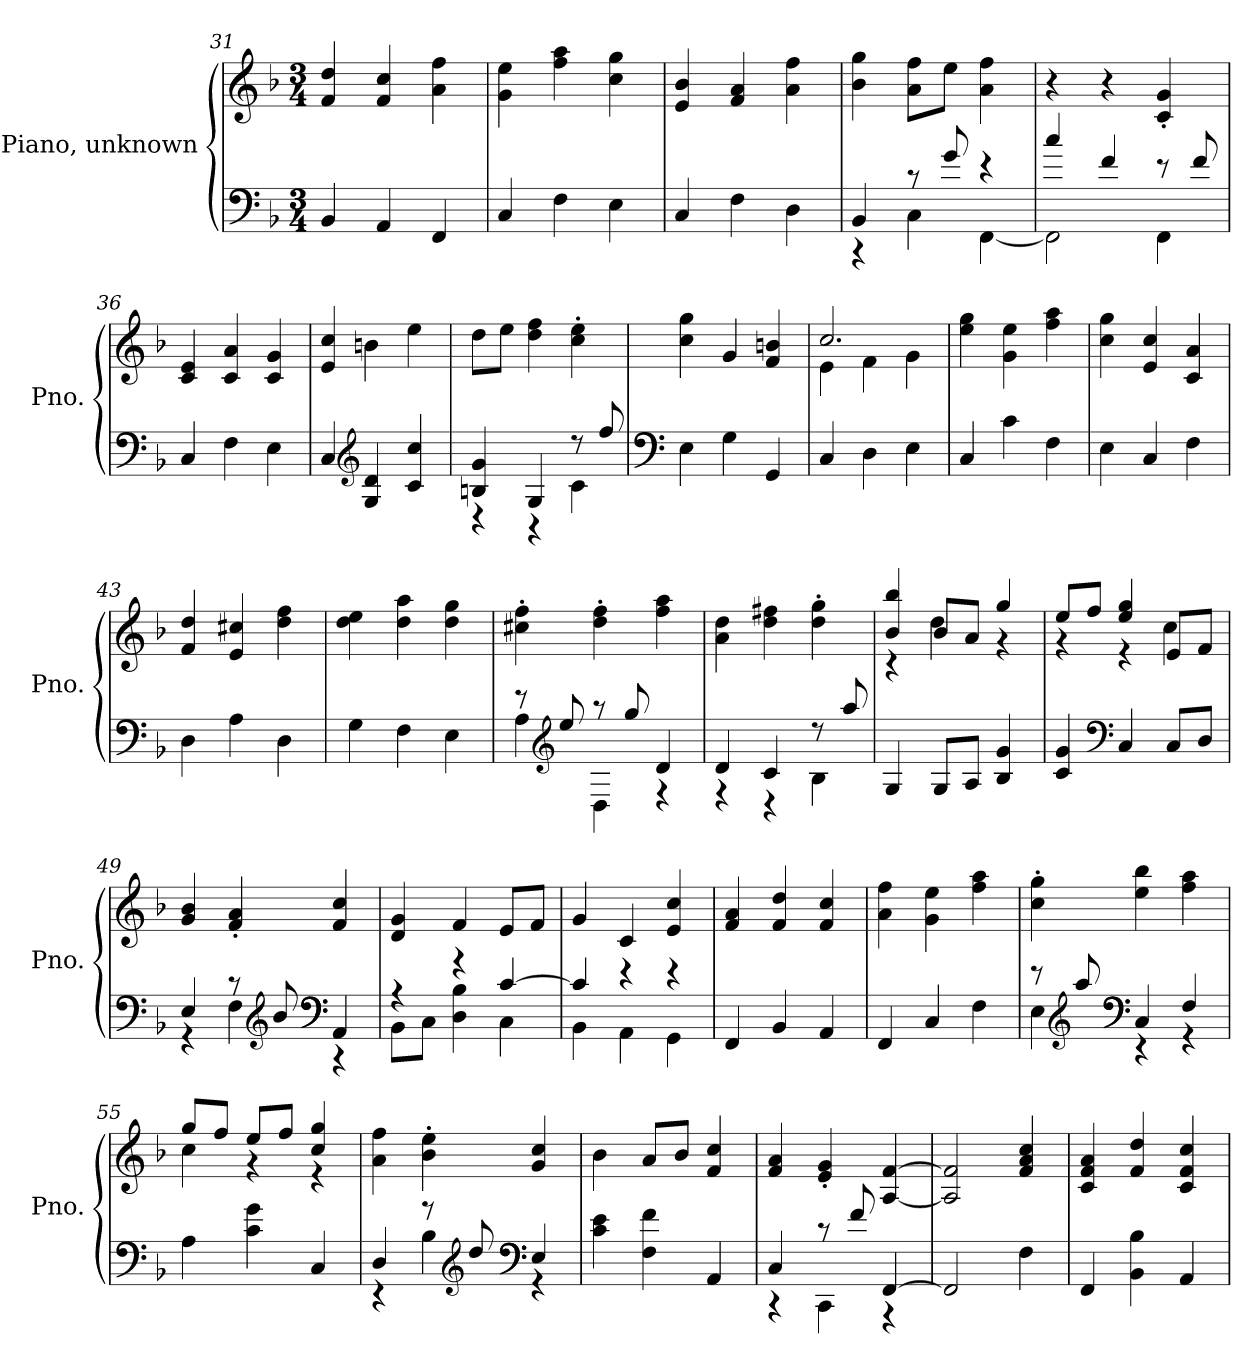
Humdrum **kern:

**kern	**kern
*part1	*part1
*staff2	*staff1
*I"Piano, unknown	*
*I'Pno.	*
!!LO:LB:g=z
*clefF4	*clefG2
*k[b-]	*k[b-]
*M3/4	*M3/4
=31	=31
4BB-/	4f/ 4dd/
4AA/	4f/ 4cc/
4FF/	4a\ 4ff\
=32	=32
4C/	4g\ 4ee\
4F\	4ff\ 4aa\
4E\	4cc\ 4gg\
=33	=33
4C/	4e/ 4b-/
4F\	4f/ 4a/
4D\	4a\ 4ff\
=34	=34
*^	*
4BB-/	4r	4b-\ 4gg\
8r	4C\	8a\ 8ff\L
8g/	.	8ee\J
4r	[4FF\	4a\ 4ff\
=35	=35	=35
4cc/	2FF\]	4r
4f/	.	4r
8r	4FF\	4c/' 4g/'
8f/	.	.
*v	*v	*
=36	=36
4C/	4c/ 4e/
4F\	4c/ 4a/
4E\	4c/ 4g/
=37	=37
4C/	4e/ 4cc/
*clefG2	*
4G/ 4d/	4bn\
4c/ 4cc/	4ee\
=38	=38
*^	*
4Bn/ 4g/	4r	8dd\L
.	.	8ee\J
4G/	4r	4dd\ 4ff\
8r	4c\	4cc\' 4ee\'
8ff/	.	.
*v	*v	*
!!LO:LB:g=z
=39	=39
*clefF4	*
4E\	4cc\ 4gg\
4G\	4g/
4GG/	4f/ 4bn/
=40	=40
*	*^
4C/	2.cc/	4e\
4D\	.	4f\
4E\	.	4g\
*	*v	*v
=41	=41
4C/	4ee\ 4gg\
4c\	4g\ 4ee\
4F\	4ff\ 4aa\
=42	=42
4E\	4cc\ 4gg\
4C/	4e/ 4cc/
4F\	4c/ 4a/
=43	=43
4D\	4f/ 4dd/
4A\	4e/ 4cc#X/
4D\	4dd\ 4ff\
=44	=44
4G\	4dd\ 4ee\
4F\	4dd\ 4aa\
4E\	4dd\ 4gg\
=45	=45
*^	*
8r	4A\	4cc#X\' 4ff\'
*clefG2	*	*
8ee/	.	.
8r	4D\	4dd\' 4ff\'
8gg/	.	.
4d/	4r	4ff\ 4aa\
=46	=46	=46
4d/	4r	4a\ 4dd\
4c/	4r	4dd\ 4ff#X\
8r	4B-\	4dd\' 4gg\'
8aa/	.	.
*v	*v	*
!!LO:PB:g=z
=47	=47
*	*^
4G/	4b-/ 4bb-/	4r
8G/L	8b-/L	4dd\
8A/J	8a/J	.
4B-/ 4g/	4gg/	4r
=48	=48	=48
4c/ 4g/	8ee/L	4r
.	8ff/J	.
*clefF4	*	*
4C/	4ee/ 4gg/	4r
8C/L	8e/L	4cc\
8D/J	8f/J	.
*	*v	*v
=49	=49
*^	*
4E/	4r	4g/ 4b-/
8r	4F\	4f/' 4a/'
*clefG2	*	*
8b-/	.	.
*clefF4	*	*
4AA/	4r	4f/ 4cc/
=50	=50	=50
4r	8BB-\L	4d/ 4g/
.	8C\J	.
4r	4D\ 4B-\	4f/
[4c/	4C\	8e/L
.	.	8f/J
=51	=51	=51
4c/]	4BB-\	4g/
4r	4AA\	4c/
4r	4GG\	4e/ 4cc/
*v	*v	*
=52	=52
4FF/	4f/ 4a/
4BB-/	4f/ 4dd/
4AA/	4f/ 4cc/
=53	=53
4FF/	4a\ 4ff\
4C/	4g\ 4ee\
4F\	4ff\ 4aa\
!!LO:LB:g=z
=54	=54
*^	*
8r	4E\	4cc\' 4gg\'
*clefG2	*	*
8aa/	.	.
*clefF4	*	*
4C/	4r	4ee\ 4bb-\
4F/	4r	4ff\ 4aa\
*v	*v	*
=55	=55
*	*^
4A\	8gg/L	4cc\
.	8ff/J	.
4c\ 4g\	8ee/L	4r
.	8ff/J	.
4C/	4cc/ 4gg/	4r
*	*v	*v
=56	=56
*^	*
4D/	4r	4a\ 4ff\
8r	4B-\	4b-\' 4ee\'
*clefG2	*	*
8dd/	.	.
*clefF4	*	*
4E/	4r	4g/ 4cc/
*v	*v	*
=57	=57
4c\ 4e\	4b-\
4F\ 4f\	8a/L
.	8b-/J
4AA/	4f/ 4cc/
=58	=58
*^	*
4C/	4r	4f/ 4a/
8r	4CC\	4e/' 4g/'
8f/	.	.
[4FF/	4r	[4A/ [4f/
*v	*v	*
=59	=59
2FF/]	2A/] 2f/]
4F\	4f/ 4a/ 4cc/
=60	=60
4FF/	4c/ 4f/ 4a/
4BB-\ 4B-\	4f/ 4dd/
4AA/	4c/ 4f/ 4cc/
=	=
*-	*-
